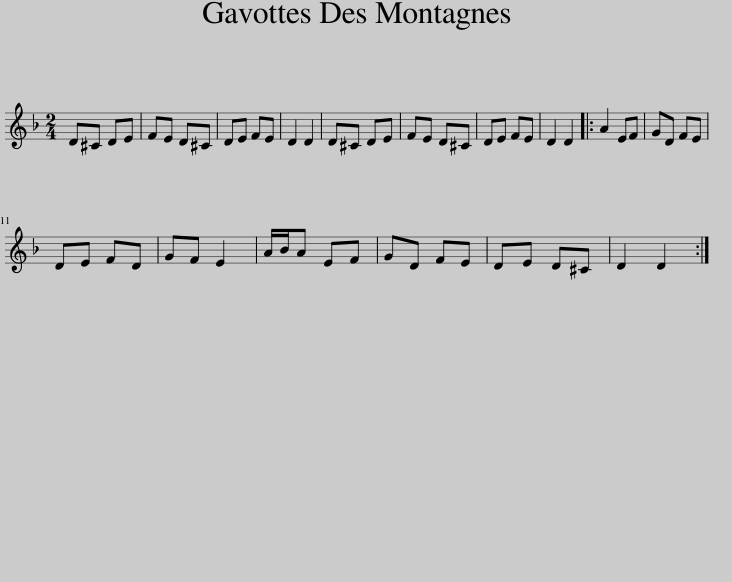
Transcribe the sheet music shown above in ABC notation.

X:1
L:1/8
M:2/4
I:linebreak $
K:Dmin
V:1 treble
V:1
 D^C DE | FE D^C | DE FE | D2 D2 | D^C DE | %5
 FE D^C | DE FE | D2 D2 |: A2 EF | GD FE |$ %10
 DE FD | GF E2 | A/B/A EF | GD FE | DE D^C | %15
 D2 D2 :| %16
